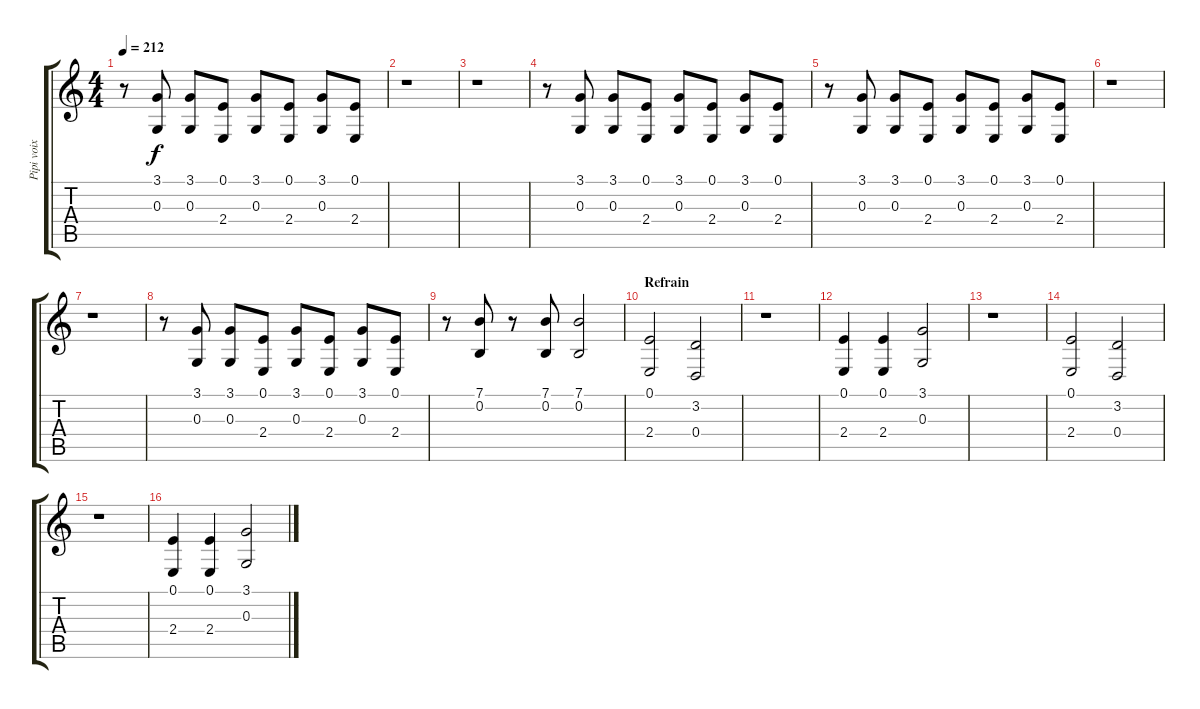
\track ("Pipi voix" "Pipi voix") {instrument englishhorn}
\staff {score tabs}
\tuning (E4 B3 G3 D3 A2 E2) {hide}
\ts (4 4)
\tempo 212
\clef g2
\ks c
r.8{dy f} (3.1 0.3).8 (3.1 0.3).8 (0.1 2.4).8 (3.1 0.3).8 (0.1 2.4).8 (3.1 0.3).8 (0.1 2.4).8 |
r.1 |
r.1 |
r.8 (3.1 0.3).8 (3.1 0.3).8 (0.1 2.4).8 (3.1 0.3).8 (0.1 2.4).8 (3.1 0.3).8 (0.1 2.4).8 |
r.8 (3.1 0.3).8 (3.1 0.3).8 (0.1 2.4).8 (3.1 0.3).8 (0.1 2.4).8 (3.1 0.3).8 (0.1 2.4).8 |
r.1 |
r.1 |
r.8 (3.1 0.3).8 (3.1 0.3).8 (0.1 2.4).8 (3.1 0.3).8 (0.1 2.4).8 (3.1 0.3).8 (0.1 2.4).8 |
r.8 (7.1 0.2).8 r.8 (7.1 0.2).8 (7.1 0.2).2 |
\section ("" "Refrain")
(0.1 2.4).2 (3.2 0.4).2 |
r.1 |
(0.1 2.4).4 (0.1 2.4).4 (3.1 0.3).2 |
r.1 |
(0.1 2.4).2 (3.2 0.4).2 |
r.1 |
(0.1 2.4).4 (0.1 2.4).4 (3.1 0.3).2
